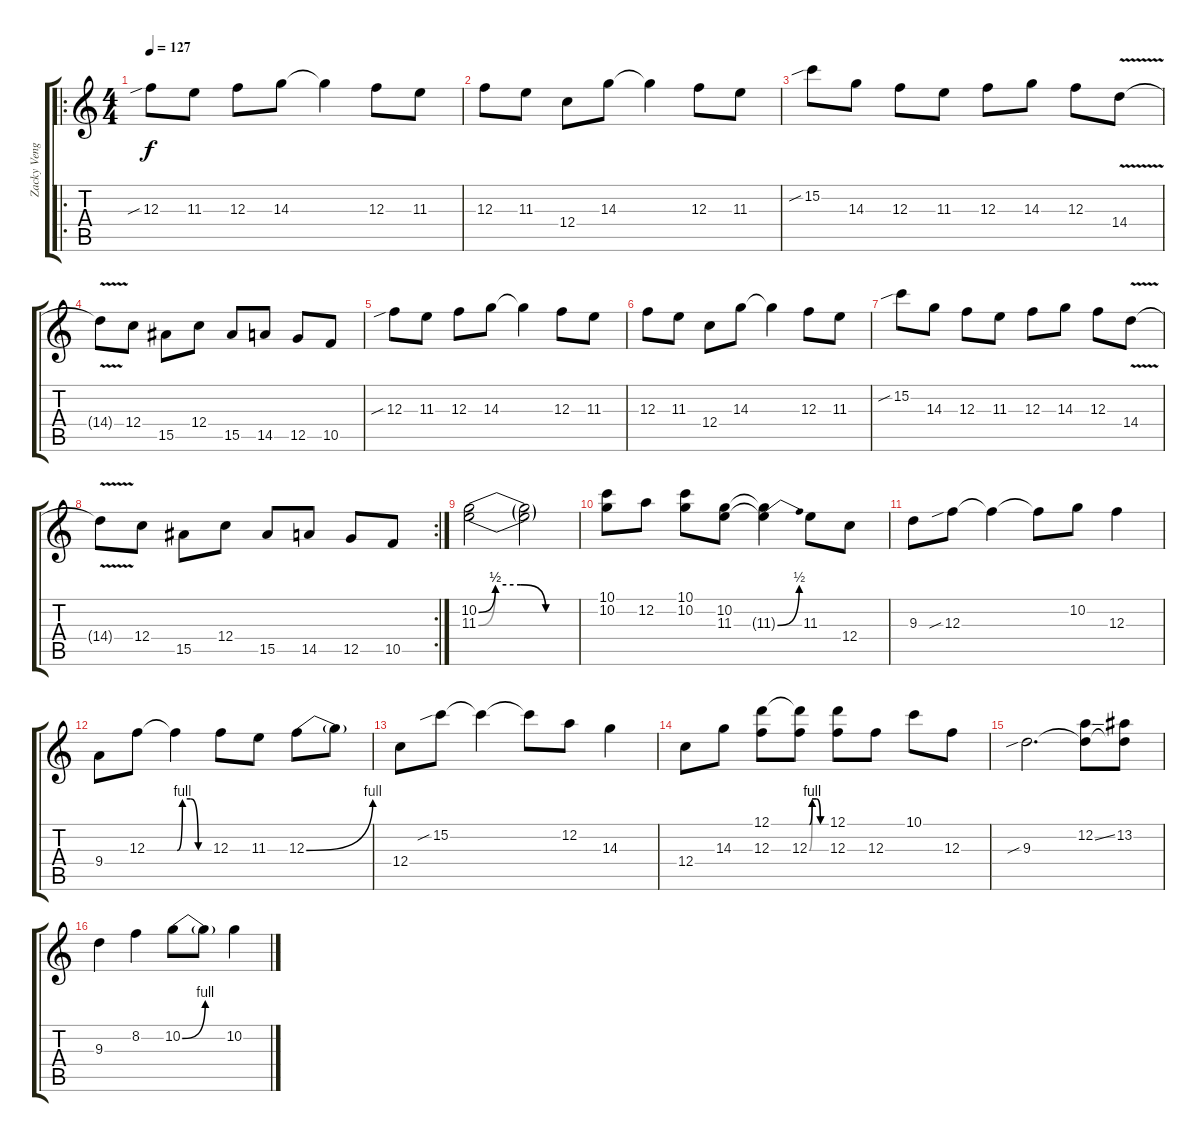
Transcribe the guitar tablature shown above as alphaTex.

\track ("Zacky Vengeance Copy" "Zacky Veng") {instrument distortionguitar}
\staff {score tabs}
\tuning (D4 A3 F3 C3 G2 C2) {hide}
\ro
\ts (4 4)
\tempo 127
\clef g2
\ks c
12.3{sib}.8{dy f} 11.3.8 12.3.8 14.3.8 14.3{t}.4 12.3.8 11.3.8 |
12.3.8 11.3.8 12.4.8 14.3.8 14.3{t}.4 12.3.8 11.3.8 |
15.2{sib}.8 14.3.8 12.3.8 11.3.8 12.3.8 14.3.8 12.3.8 14.4{v}.8 |
14.4{v t}.8 12.4.8 15.5.8 12.4.8 15.5.8 14.5.8 12.5.8 10.5.8 |
12.3{sib}.8 11.3.8 12.3.8 14.3.8 14.3{t}.4 12.3.8 11.3.8 |
12.3.8 11.3.8 12.4.8 14.3.8 14.3{t}.4 12.3.8 11.3.8 |
15.2{sib}.8 14.3.8 12.3.8 11.3.8 12.3.8 14.3.8 12.3.8 14.4{v}.8 |
\rc 2
14.4{v t}.8 12.4.8 15.5.8 12.4.8 15.5.8 14.5.8 12.5.8 10.5.8 |
(10.2{be (custom 0 0 10 2 25 2 40 0 60 0)} 11.3{be (custom 0 0 10 2 25 2 40 0 60 0)}).2 (10.2{t} 11.3{t}).2 |
(10.1 10.2).8 12.2.8 (10.1 10.2).8 (10.2 11.3).8 (10.2{t} 11.3{be (bend 0 0 60 2) t}).4 11.3.8 12.4.8 |
9.3.8 12.3{sib}.8 12.3{t}.4 12.3{t}.8 10.2.8 12.3.4 |
9.4.8 12.3.8 12.3{be (custom 0 0 10 4 25 4 40 0 60 0) t}.4 12.3.8 11.3.8 12.3{be (bend 0 0 60 4)}.8 12.3{t}.8 |
12.4.8 15.2{sib}.8 15.2{t}.4 15.2{t}.8 12.2.8 14.3.4 |
12.4.8 14.3.8 (12.1 12.3).8 (12.1{be (custom 0 0 10 4 25 4 40 0 60 0) t} 12.3{be (custom 0 0 10 4 25 4 40 0 60 0)}).8 (12.1 12.3).8 12.3.8 10.1.8 12.3.8 |
9.3{sib}.2{d} (12.2{ss} 9.3{t}).8 (13.2 9.3{t}).8 |
9.3.4 8.2.4 10.2{be (bend 0 0 60 4)}.8 10.2{be (hold 40 0 60 0) t}.8 10.2.4
